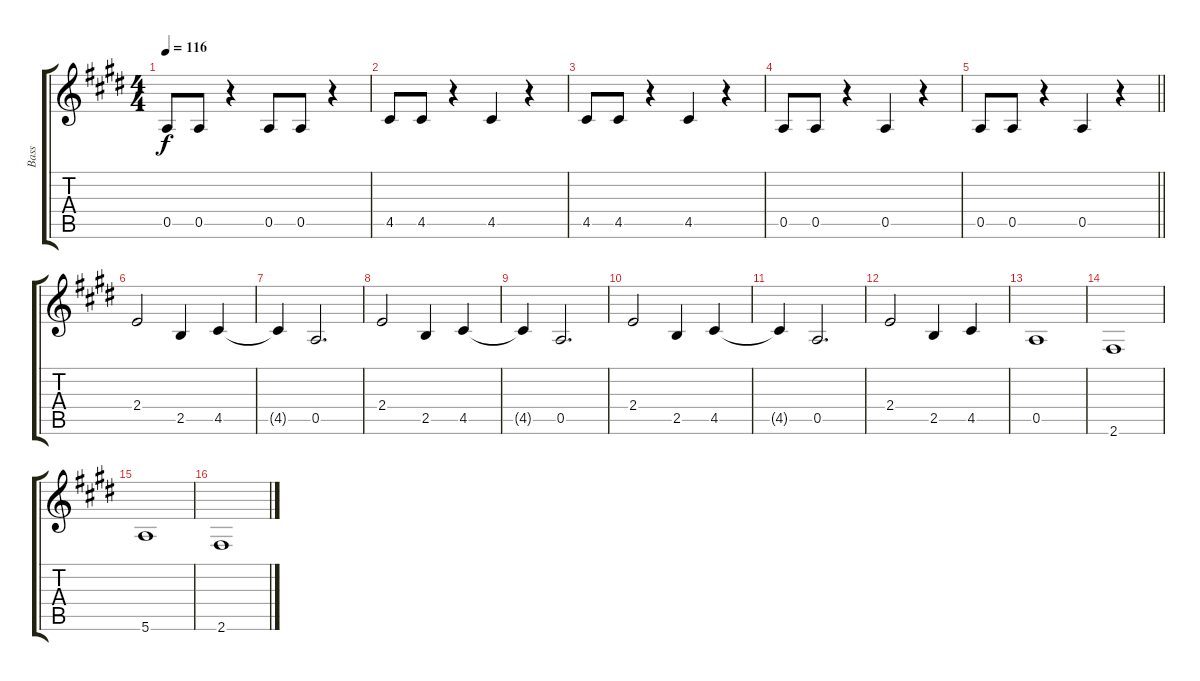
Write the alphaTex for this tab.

\track ("Bass" "Bass") {instrument electricbassfinger}
\staff {score tabs}
\tuning (E4 B3 G3 D3 A2 E2) {hide}
\ts (4 4)
\tempo 116
\clef g2
\ks e
0.5.8{dy f} 0.5.8 r.4 0.5.8 0.5.8 r.4 |
4.5.8 4.5.8 r.4 4.5.4 r.4 |
4.5.8 4.5.8 r.4 4.5.4 r.4 |
0.5.8 0.5.8 r.4 0.5.4 r.4 |
\barLineRight lightlight
0.5.8 0.5.8 r.4 0.5.4 r.4 |
2.4.2 2.5.4 4.5.4 |
4.5{t}.4 0.5.2{d} |
2.4.2 2.5.4 4.5.4 |
4.5{t}.4 0.5.2{d} |
2.4.2 2.5.4 4.5.4 |
4.5{t}.4 0.5.2{d} |
2.4.2 2.5.4 4.5.4 |
0.5.1 |
2.6.1 |
5.6.1 |
2.6.1
